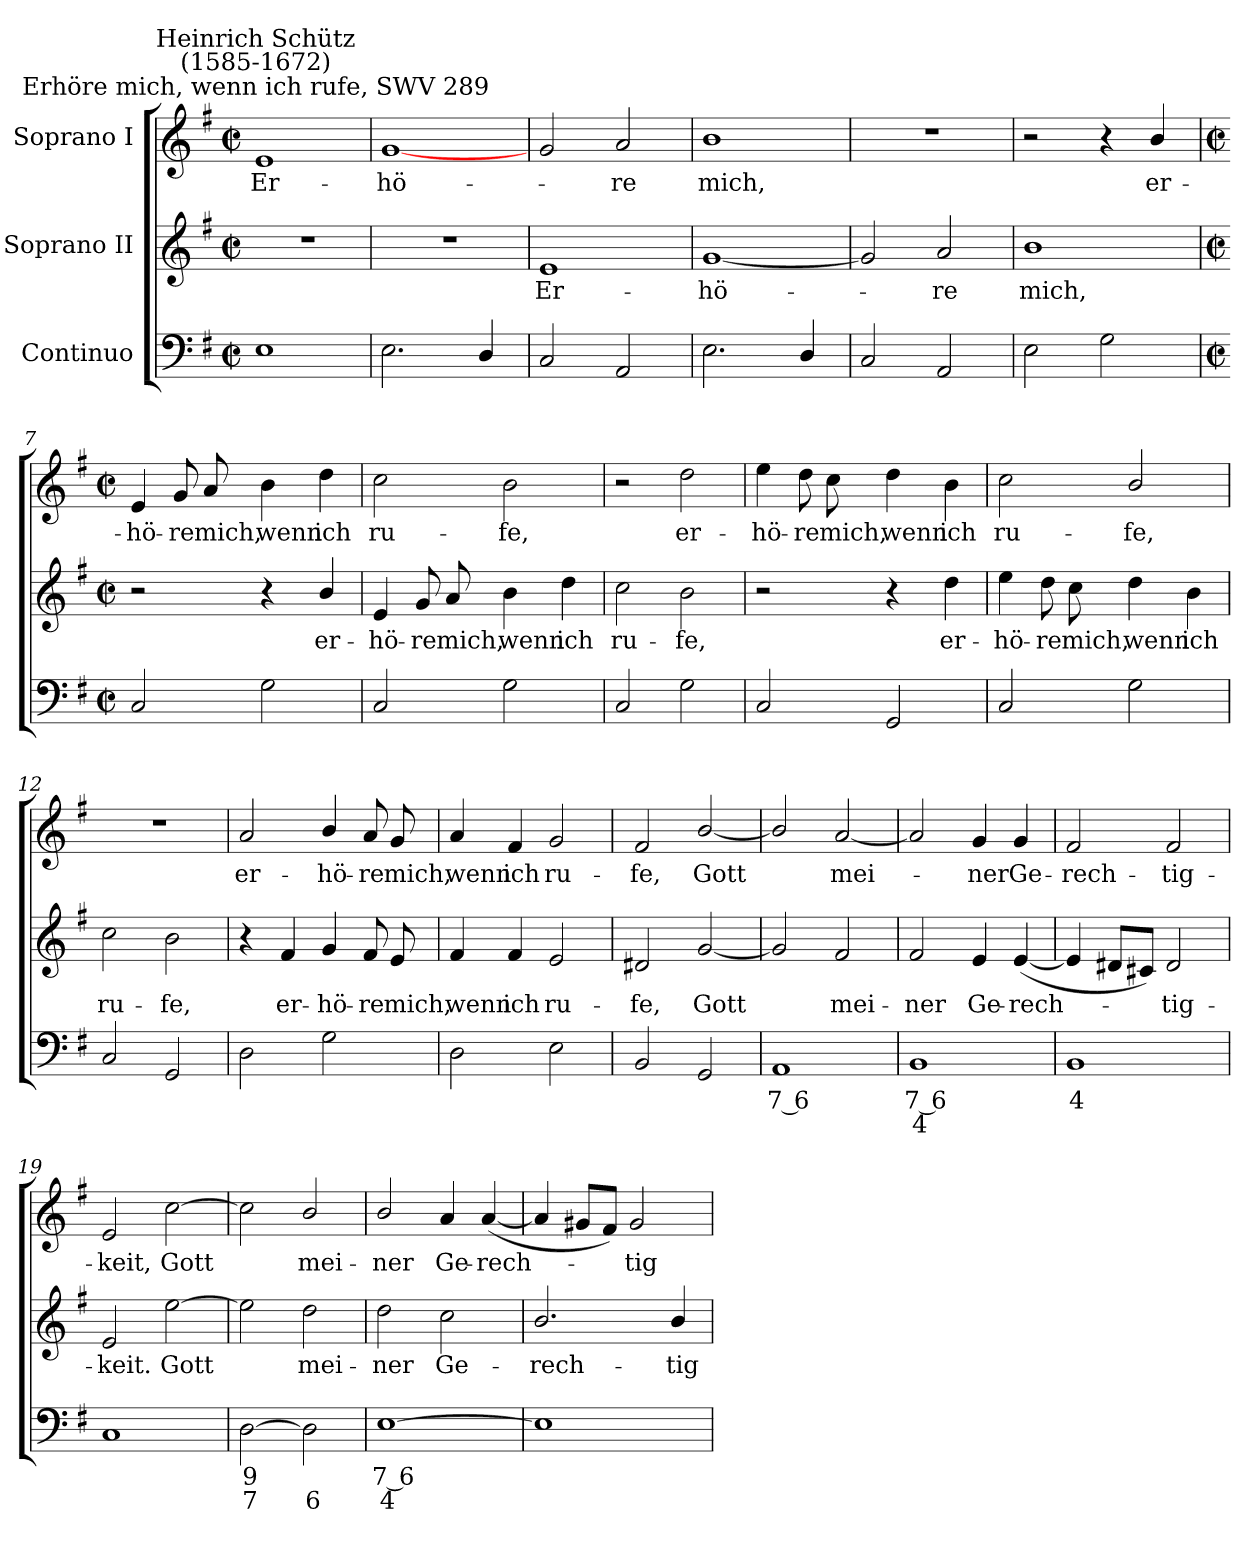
**kern	**text	**text	**kern	**text	**kern	**text
*part3	*part3	*part3	*part2	*part2	*part1	*part1
*staff3	*staff3	*staff3	*staff2	*staff2	*staff1	*staff1
*I"Continuo	*	*	*I"Soprano II	*	*I"Soprano I	*
*clefF4	*	*	*clefG2	*	*clefG2	*
*k[f#]	*	*	*k[f#]	*	*k[f#]	*
*G:	*	*	*G:	*	*G:	*
*M2/2	*	*	*M2/2	*	*M2/2	*
*met(c|)	*	*	*met(c|)	*	*met(c|)	*
=1	=1	=1	=1	=1	=1	=1
!	!	!	!	!	!LO:TX:a:cj:t=Erhöre mich, wenn ich rufe, SWV 289	!
!	!	!	!	!	!LO:TX:a:cj:t=Heinrich Schütz\n(1585-1672)	!
!	!	!	!	!	!	!LO:LY:b
1E	.	.	1r	.	1e	Er-
=2	=2	=2	=2	=2	=2	=2
!	!	!	!	!	!	!LO:LY:b
2.E	.	.	1r	.	[1g	-hö-
4D/	.	.	.	.	.	.
=3	=3	=3	=3	=3	=3	=3
!	!	!	!	!LO:LY:b	!	!
2C	.	.	1e	Er-	2g	.
!	!	!	!	!	!	!LO:LY:b
2AA	.	.	.	.	2a	re
=4	=4	=4	=4	=4	=4	=4
!	!	!	!	!LO:LY:b	!	!LO:LY:b
2.E	.	.	[1g	-hö-	1b	mich,
4D/	.	.	.	.	.	.
=5	=5	=5	=5	=5	=5	=5
2C	.	.	2g]	.	1r	.
!	!	!	!	!LO:LY:b	!	!
2AA	.	.	2a	re	.	.
=6	=6	=6	=6	=6	=6	=6
!	!	!	!	!LO:LY:b	!	!
2E	.	.	1b	mich,	2r	.
2G	.	.	.	.	4r	.
!	!	!	!	!	!	!LO:LY:b
.	.	.	.	.	4b/	er-
!!LO:LB:g=z
=7	=7	=7	=7	=7	=7	=7
*M2/2	*	*	*M2/2	*	*M2/2	*
*met(c|)	*	*	*met(c|)	*	*met(c|)	*
!	!	!	!	!	!	!LO:LY:b
2C	.	.	2r	.	4e	-hö-
!	!	!	!	!	!	!LO:LY:b
.	.	.	.	.	8g	-re
!	!	!	!	!	!	!LO:LY:b
.	.	.	.	.	8a	mich,
!	!	!	!	!	!	!LO:LY:b
2G	.	.	4r	.	4b	wenn
!	!	!	!	!LO:LY:b	!	!LO:LY:b
.	.	.	4b/	er-	4dd	ich
=8	=8	=8	=8	=8	=8	=8
!	!	!	!	!LO:LY:b	!	!LO:LY:b
2C	.	.	4e	-hö-	2cc	ru-
!	!	!	!	!LO:LY:b	!	!
.	.	.	8g	-re	.	.
!	!	!	!	!LO:LY:b	!	!
.	.	.	8a	mich,	.	.
!	!	!	!	!LO:LY:b	!	!LO:LY:b
2G	.	.	4b	wenn	2b	-fe,
!	!	!	!	!LO:LY:b	!	!
.	.	.	4dd	ich	.	.
=9	=9	=9	=9	=9	=9	=9
!	!	!	!	!LO:LY:b	!	!
2C	.	.	2cc	ru-	2r	.
!	!	!	!	!LO:LY:b	!	!LO:LY:b
2G	.	.	2b	-fe,	2dd	er-
=10	=10	=10	=10	=10	=10	=10
!	!	!	!	!	!	!LO:LY:b
2C	.	.	2r	.	4ee	-hö-
!	!	!	!	!	!	!LO:LY:b
.	.	.	.	.	8dd	-re
!	!	!	!	!	!	!LO:LY:b
.	.	.	.	.	8cc	mich,
!	!	!	!	!	!	!LO:LY:b
2GG	.	.	4r	.	4dd	wenn
!	!	!	!	!LO:LY:b	!	!LO:LY:b
.	.	.	4dd	er-	4b	ich
=11	=11	=11	=11	=11	=11	=11
!	!	!	!	!LO:LY:b	!	!LO:LY:b
2C	.	.	4ee	-hö-	2cc	ru-
!	!	!	!	!LO:LY:b	!	!
.	.	.	8dd	-re	.	.
!	!	!	!	!LO:LY:b	!	!
.	.	.	8cc	mich,	.	.
!	!	!	!	!LO:LY:b	!	!LO:LY:b
2G	.	.	4dd	wenn	2b/	-fe,
!	!	!	!	!LO:LY:b	!	!
.	.	.	4b	ich	.	.
=12	=12	=12	=12	=12	=12	=12
!	!	!	!	!LO:LY:b	!	!
2C	.	.	2cc	ru-	1r	.
!	!	!	!	!LO:LY:b	!	!
2GG	.	.	2b	-fe,	.	.
!!LO:LB:g=z
=13	=13	=13	=13	=13	=13	=13
!	!	!	!	!	!	!LO:LY:b
2D	.	.	4r	.	2a	er-
!	!	!	!	!LO:LY:b	!	!
.	.	.	4f#	er-	.	.
!	!	!	!	!LO:LY:b	!	!LO:LY:b
2G	.	.	4g	-hö-	4b/	-hö-
!	!	!	!	!LO:LY:b	!	!LO:LY:b
.	.	.	8f#	-re	8a	-re
!	!	!	!	!LO:LY:b	!	!LO:LY:b
.	.	.	8e	mich,	8g	mich,
=14	=14	=14	=14	=14	=14	=14
!	!	!	!	!LO:LY:b	!	!LO:LY:b
2D	.	.	4f#	wenn	4a	wenn
!	!	!	!	!LO:LY:b	!	!LO:LY:b
.	.	.	4f#	ich	4f#	ich
!	!	!	!	!LO:LY:b	!	!LO:LY:b
2E	.	.	2e	ru-	2g	ru-
=15	=15	=15	=15	=15	=15	=15
!	!	!	!	!LO:LY:b	!	!LO:LY:b
2BB	.	.	2d#X	-fe,	2f#	-fe,
!	!	!	!	!LO:LY:b	!	!LO:LY:b
2GG	.	.	[2g	Gott	[2b/	Gott
=16	=16	=16	=16	=16	=16	=16
!	!LO:LY:b	!	!	!	!	!
1AA	7 6	.	2g]	.	2b/]	.
!	!	!	!	!LO:LY:b	!	!LO:LY:b
.	.	.	2f#	mei-	[2a	mei-
=17	=17	=17	=17	=17	=17	=17
!	!LO:LY:b	!LO:LY:b	!	!LO:LY:b	!	!
1BB	7 6	4	2f#	-ner	2a]	.
!	!	!	!	!LO:LY:b	!	!LO:LY:b
.	.	.	4e	Ge-	4g	ner
!	!	!	!	!LO:LY:b	!	!LO:LY:b
.	.	.	(<[4e	-rech-	4g	Ge-
=18	=18	=18	=18	=18	=18	=18
!	!LO:LY:b	!	!	!	!	!LO:LY:b
1BB	4	.	4e]	.	2f#	-rech-
.	.	.	8d#XL	.	.	.
.	.	.	8c#XJ)	.	.	.
!	!	!	!	!LO:LY:b	!	!LO:LY:b
.	.	.	2d#	tig-	2f#	-tig-
!!LO:LB:g=z
=19	=19	=19	=19	=19	=19	=19
!	!	!	!	!LO:LY:b	!	!LO:LY:b
1C	.	.	2e	-keit.	2e	-keit,
!	!	!	!	!LO:LY:b	!	!LO:LY:b
.	.	.	[2ee	Gott	[2cc	Gott
=20	=20	=20	=20	=20	=20	=20
!	!LO:LY:b	!LO:LY:b	!	!	!	!
[2D	9	7	2ee]	.	2cc]	.
!	!	!LO:LY:b	!	!LO:LY:b	!	!LO:LY:b
2D]	.	6	2dd	mei-	2b/	mei-
=21	=21	=21	=21	=21	=21	=21
!	!LO:LY:b	!LO:LY:b	!	!LO:LY:b	!	!LO:LY:b
[1E	7 6	4	2dd	-ner	2b/	-ner
!	!	!	!	!LO:LY:b	!	!LO:LY:b
.	.	.	2cc	Ge-	4a	Ge-
!	!	!	!	!	!	!LO:LY:b
.	.	.	.	.	(<[4a	-rech-
=22	=22	=22	=22	=22	=22	=22
!	!	!	!	!LO:LY:b	!	!
1E]	.	.	2.b/	-rech-	4a]	.
.	.	.	.	.	8g#XL	.
.	.	.	.	.	8f#J)	.
!	!	!	!	!	!	!LO:LY:b
.	.	.	.	.	2g#	tig-
!	!	!	!	!LO:LY:b	!	!
.	.	.	4b/	-tig-	.	.
=	=	=	=	=	=	=
*-	*-	*-	*-	*-	*-	*-
